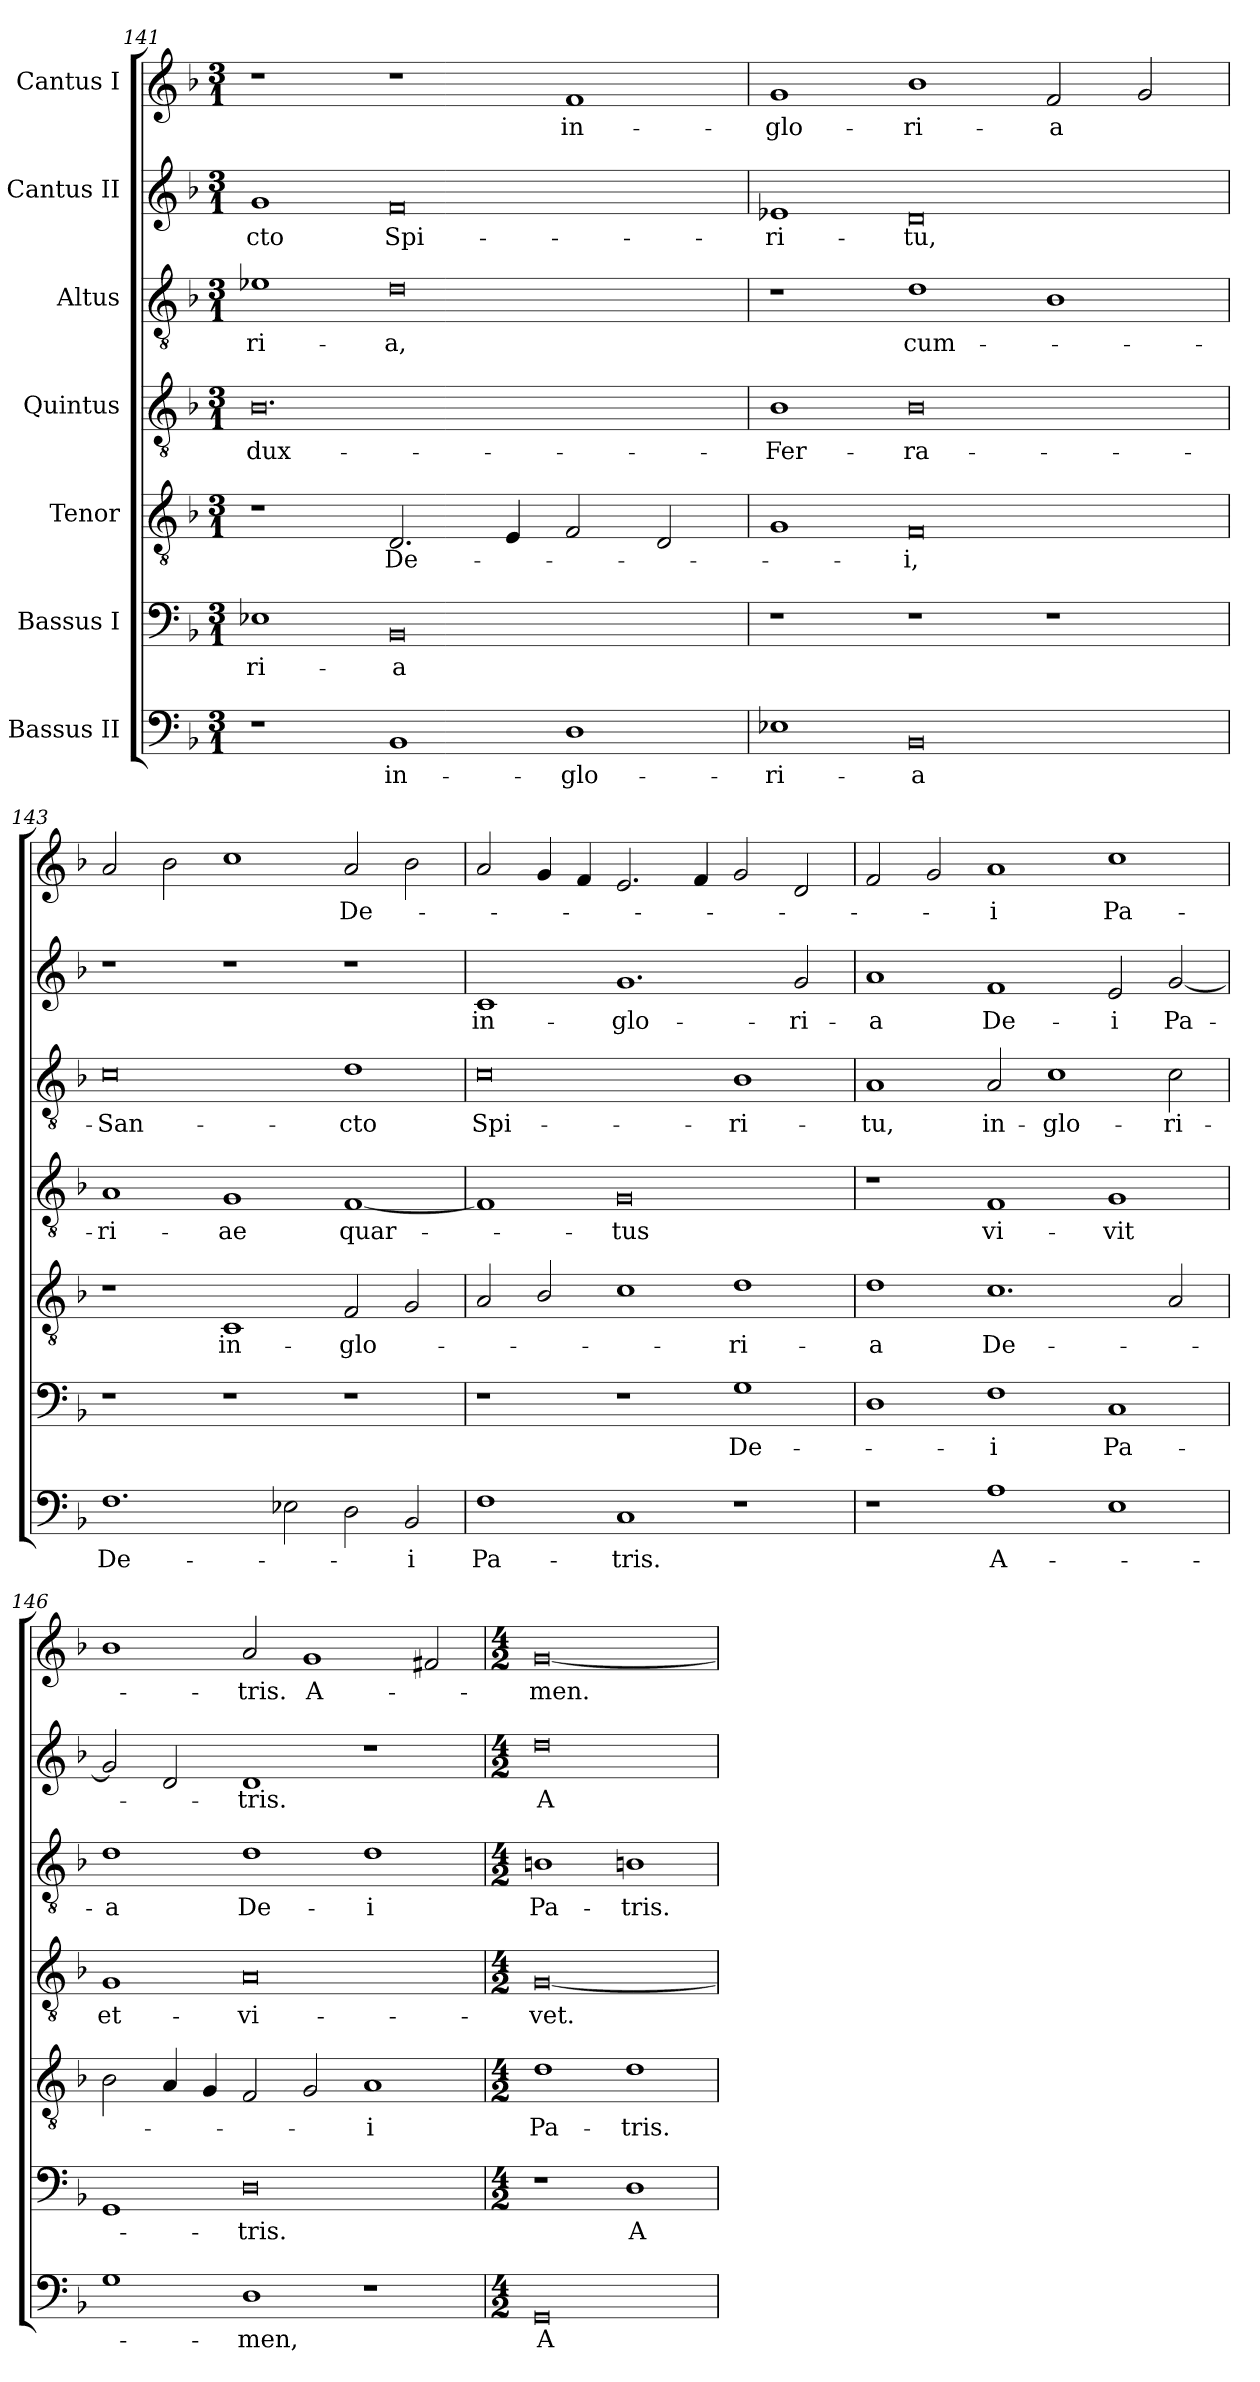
**kern	**text	**kern	**text	**kern	**text	**kern	**text	**kern	**text	**kern	**text	**kern	**text
*part7	*part7	*part6	*part6	*part5	*part5	*part4	*part4	*part3	*part3	*part2	*part2	*part1	*part1
*staff7	*staff7	*staff6	*staff6	*staff5	*staff5	*staff4	*staff4	*staff3	*staff3	*staff2	*staff2	*staff1	*staff1
*I"Bassus II	*	*I"Bassus I	*	*I"Tenor	*	*I"Quintus	*	*I"Altus	*	*I"Cantus II	*	*I"Cantus I	*
*clefF4	*	*clefF4	*	*clefGv2	*	*clefGv2	*	*clefGv2	*	*clefG2	*	*clefG2	*
*k[b-]	*	*k[b-]	*	*k[b-]	*	*k[b-]	*	*k[b-]	*	*k[b-]	*	*k[b-]	*
*M3/1	*	*M3/1	*	*M3/1	*	*M3/1	*	*M3/1	*	*M3/1	*	*M3/1	*
=141	=141	=141	=141	=141	=141	=141	=141	=141	=141	=141	=141	=141	=141
1r	.	1E-X\	-ri-	1r	.	0.B-\	dux-	1e-X\	-ri-	1g/	-cto	1r	.
1BB-/	in-	0BB-/	-a	2.D/	De-	.	.	0d\	-a,	0f/	Spi-	1r	.
.	.	.	.	4E/	.	.	.	.	.	.	.	.	.
1D\	glo-	.	.	2F/	.	.	.	.	.	.	.	1f/	in-
.	.	.	.	2D/	.	.	.	.	.	.	.	.	.
=142	=142	=142	=142	=142	=142	=142	=142	=142	=142	=142	=142	=142	=142
1E-X\	-ri-	1r	.	1G/	.	1B-\	Fer-	1r	.	1e-X/	-ri-	1g/	glo-
0BB-/	-a	1r	.	0F/	-i,	0B-\	-ra-	1d\	cum-	0d/	-tu,	1b-\	-ri-
.	.	1r	.	.	.	.	.	1B-\	.	.	.	2f/	-a
.	.	.	.	.	.	.	.	.	.	.	.	2g/	.
=143	=143	=143	=143	=143	=143	=143	=143	=143	=143	=143	=143	=143	=143
1.F\	De-	1r	.	1r	.	1A/	-ri-	0c\	San-	1r	.	2a/	.
.	.	.	.	.	.	.	.	.	.	.	.	2b-\	.
.	.	1r	.	1C/	in-	1G/	-ae	.	.	1r	.	1cc\	.
2E-X\	.	.	.	.	.	.	.	.	.	.	.	.	.
2D\	.	1r	.	2F/	glo-	[1F/	quar-	1d\	-cto	1r	.	2a/	De-
2BB-/	-i	.	.	2G/	.	.	.	.	.	.	.	2b-\	.
=144	=144	=144	=144	=144	=144	=144	=144	=144	=144	=144	=144	=144	=144
1F\	Pa-	1r	.	2A/	.	1F/]	.	0c\	Spi-	1c/	in-	2a/	.
.	.	.	.	2B-/	.	.	.	.	.	.	.	4g/	.
.	.	.	.	.	.	.	.	.	.	.	.	4f/	.
1C/	-tris.	1r	.	1c\	.	0G/	-tus	.	.	1.g/	glo-	2.e/	.
.	.	.	.	.	.	.	.	.	.	.	.	4f/	.
1r	.	1G\	De-	1d\	-ri-	.	.	1B-\	-ri-	.	.	2g/	.
.	.	.	.	.	.	.	.	.	.	2g/	-ri-	2d/	.
=145	=145	=145	=145	=145	=145	=145	=145	=145	=145	=145	=145	=145	=145
1r	.	1D\	.	1d\	-a	1r	.	1A/	-tu,	1a/	-a	2f/	.
.	.	.	.	.	.	.	.	.	.	.	.	2g/	.
1A\	A-	1F\	-i	1.c\	De-	1F/	vi-	2A/	in-	1f/	De-	1a/	-i
.	.	.	.	.	.	.	.	1c\	glo-	.	.	.	.
1E\	.	1C/	Pa-	.	.	1G/	-vit	.	.	2e/	-i	1cc\	Pa-
.	.	.	.	2A/	.	.	.	2c\	-ri-	[2g/	Pa-	.	.
=146	=146	=146	=146	=146	=146	=146	=146	=146	=146	=146	=146	=146	=146
1G\	.	1GG/	.	2B-\	.	1G/	et-	1d\	-a	2g/]	.	1b-\	.
.	.	.	.	4A/	.	.	.	.	.	2d/	.	.	.
.	.	.	.	4G/	.	.	.	.	.	.	.	.	.
1D\	-men,	0D\	-tris.	2F/	.	0A/	vi-	1d\	De-	1d/	-tris.	2a/	-tris.
.	.	.	.	2G/	.	.	.	.	.	.	.	1g/	A-
1r	.	.	.	1A/	-i	.	.	1d\	-i	1r	.	.	.
.	.	.	.	.	.	.	.	.	.	.	.	2f#X/	.
=147	=147	=147	=147	=147	=147	=147	=147	=147	=147	=147	=147	=147	=147
*M4/2	*	*M4/2	*	*M4/2	*	*M4/2	*	*M4/2	*	*M4/2	*	*M4/2	*
0GG/	A-	1r	.	1d\	Pa-	[0G/	-vet.	1Bn\	Pa-	0dd\	A-	[0g/	-men.
.	.	1D\	A-	1d\	-tris.	.	.	1Bn\	-tris.	.	.	.	.
=	=	=	=	=	=	=	=	=	=	=	=	=	=
*-	*-	*-	*-	*-	*-	*-	*-	*-	*-	*-	*-	*-	*-
